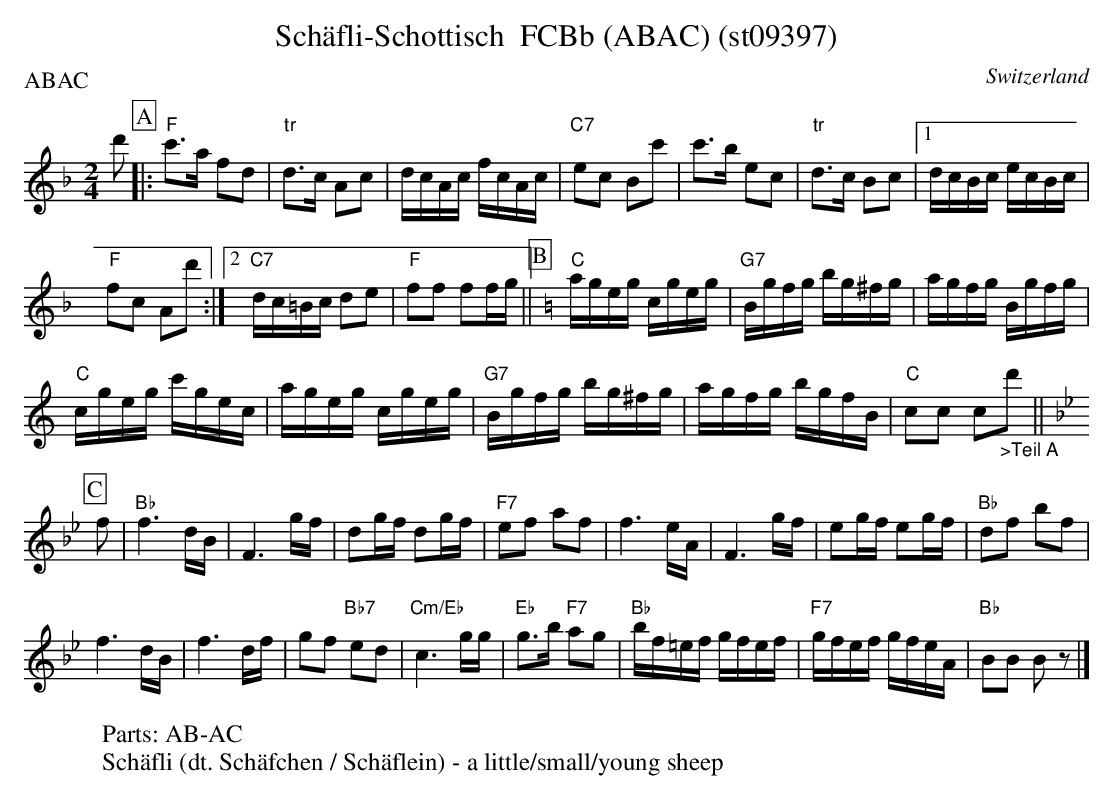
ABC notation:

X:1
T:Sch\"afli-Schottisch  FCBb (ABAC) (st09397)
P:ABAC
M:2/4
L:1/16
O:Switzerland
K:F major
d'2 [P:A]  |: "F"c'3a f2d2 | "tr"d3c A2c2 | dcAc fcAc | "C7"e2c2 B2c'2 | c'3b e2c2 | "tr"d3c B2c2 |1 dcBc ecBc |
"F"f2c2 A2d'2 :|2 "C7"dc=Bc d2e2 | "F"f2f2 f2fg || [P:B] [K:C] "C"ageg cgeg | "G7"Bgfg bg^fg | agfg Bgfg |
"C"cgeg c'gec | ageg cgeg | "G7"Bgfg bg^fg | agfg bgfB | "C"c2c2 c2"_>Teil A"d'2 || [P:C] [K:Bb]
f2 | "Bb"f6dB | F6gf | d2gf d2gf | "F7"e2f2 a2f2 | f6eA | F6gf | e2gf e2gf | "Bb"d2f2 b2f2 |
f6dB | f6df | g2f2 "Bb7"e2d2 | "Cm/Eb"c6gg | "Eb"g3b "F7"a2g2 | "Bb"bf=ef gfef | "F7"gfef gfeA | "Bb"B2B2 B2z2 |]
W:Parts: AB-AC
W: Sch\"afli (dt. Sch\"afchen / Sch\"aflein) - a little/small/young sheep
